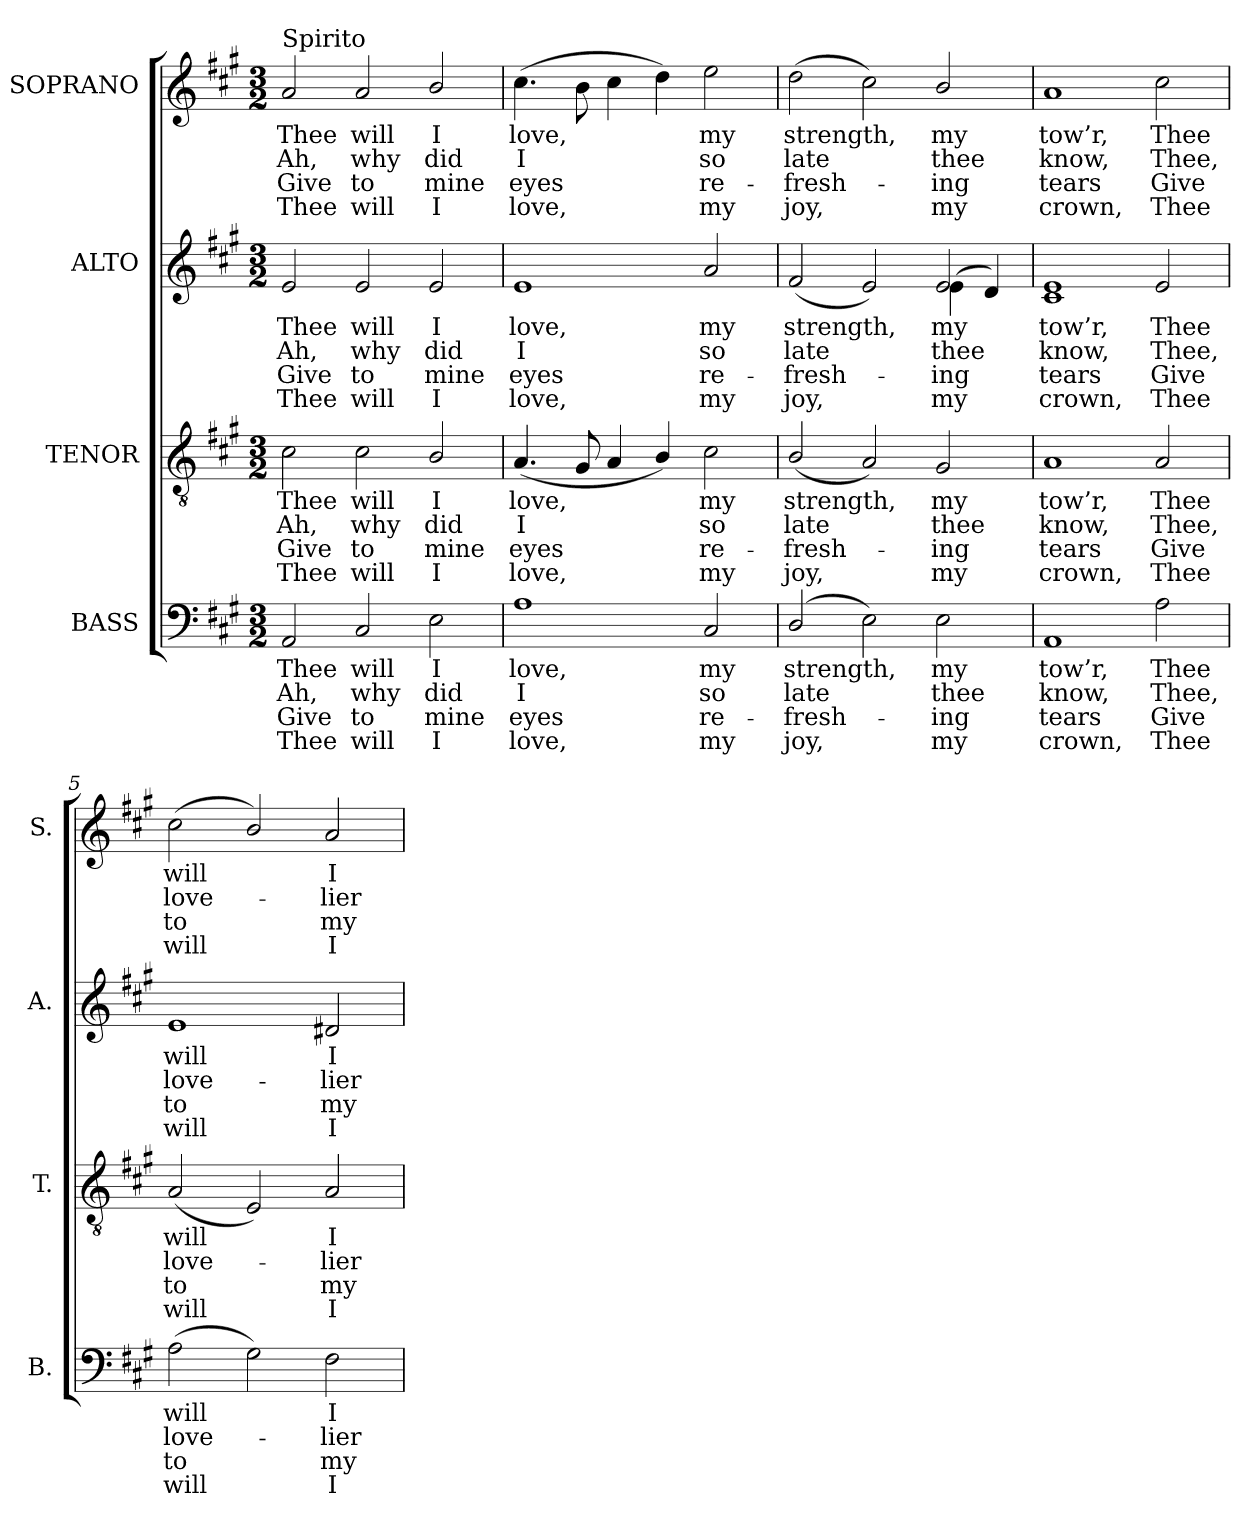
**kern	**text	**text	**text	**text	**kern	**text	**text	**text	**text	**kern	**text	**text	**text	**text	**kern	**text	**text	**text	**text
*part4	*part4	*part4	*part4	*part4	*part3	*part3	*part3	*part3	*part3	*part2	*part2	*part2	*part2	*part2	*part1	*part1	*part1	*part1	*part1
*staff4	*staff4	*staff4	*staff4	*staff4	*staff3	*staff3	*staff3	*staff3	*staff3	*staff2	*staff2	*staff2	*staff2	*staff2	*staff1	*staff1	*staff1	*staff1	*staff1
*I"BASS	*	*	*	*	*I"TENOR	*	*	*	*	*I"ALTO	*	*	*	*	*I"SOPRANO	*	*	*	*
*I'B.	*	*	*	*	*I'T.	*	*	*	*	*I'A.	*	*	*	*	*I'S.	*	*	*	*
!!LO:PB:g=z
*clefF4	*	*	*	*	*clefGv2	*	*	*	*	*clefG2	*	*	*	*	*clefG2	*	*	*	*
*	*	*	*	*	*ITrd7c12	*	*	*	*	*	*	*	*	*	*	*	*	*	*
*k[f#c#g#]	*	*	*	*	*k[f#c#g#]	*	*	*	*	*k[f#c#g#]	*	*	*	*	*k[f#c#g#]	*	*	*	*
*A:	*	*	*	*	*A:	*	*	*	*	*A:	*	*	*	*	*A:	*	*	*	*
*M3/2	*	*	*	*	*M3/2	*	*	*	*	*M3/2	*	*	*	*	*M3/2	*	*	*	*
=1	=1	=1	=1	=1	=1	=1	=1	=1	=1	=1	=1	=1	=1	=1	=1	=1	=1	=1	=1
!	!LO:LY:b:color=#000000	!LO:LY:b:color=#000000	!LO:LY:b:color=#000000	!LO:LY:b:color=#000000	!	!	!	!	!	!	!	!	!	!	!	!	!	!	!
!	!	!	!	!	!	!LO:LY:b:color=#000000	!LO:LY:b:color=#000000	!LO:LY:b:color=#000000	!LO:LY:b:color=#000000	!	!	!	!	!	!	!	!	!	!
!	!	!	!	!	!	!	!	!	!	!	!LO:LY:b:color=#000000	!LO:LY:b:color=#000000	!LO:LY:b:color=#000000	!LO:LY:b:color=#000000	!	!	!	!	!
!	!	!	!	!	!	!	!	!	!	!	!	!	!	!	!LO:TX:a:t=Spirito	!	!	!	!
!	!	!	!	!	!	!	!	!	!	!	!	!	!	!	!	!LO:LY:b:color=#000000	!LO:LY:b:color=#000000	!LO:LY:b:color=#000000	!LO:LY:b:color=#000000
2AAi/	Thee	Ah,	Give	Thee	2C#i\	Thee	Ah,	Give	Thee	2ei/	Thee	Ah,	Give	Thee	2ai/	Thee	Ah,	Give	Thee
!	!LO:LY:b:color=#000000	!LO:LY:b:color=#000000	!LO:LY:b:color=#000000	!LO:LY:b:color=#000000	!	!	!	!	!	!	!	!	!	!	!	!	!	!	!
!	!	!	!	!	!	!LO:LY:b:color=#000000	!LO:LY:b:color=#000000	!LO:LY:b:color=#000000	!LO:LY:b:color=#000000	!	!	!	!	!	!	!	!	!	!
!	!	!	!	!	!	!	!	!	!	!	!LO:LY:b:color=#000000	!LO:LY:b:color=#000000	!LO:LY:b:color=#000000	!LO:LY:b:color=#000000	!	!	!	!	!
!	!	!	!	!	!	!	!	!	!	!	!	!	!	!	!	!LO:LY:b:color=#000000	!LO:LY:b:color=#000000	!LO:LY:b:color=#000000	!LO:LY:b:color=#000000
2C#i/	will	why	to	will	2C#i\	will	why	to	will	2ei/	will	why	to	will	2ai/	will	why	to	will
!	!LO:LY:b:color=#000000	!LO:LY:b:color=#000000	!LO:LY:b:color=#000000	!LO:LY:b:color=#000000	!	!	!	!	!	!	!	!	!	!	!	!	!	!	!
!	!	!	!	!	!	!LO:LY:b:color=#000000	!LO:LY:b:color=#000000	!LO:LY:b:color=#000000	!LO:LY:b:color=#000000	!	!	!	!	!	!	!	!	!	!
!	!	!	!	!	!	!	!	!	!	!	!LO:LY:b:color=#000000	!LO:LY:b:color=#000000	!LO:LY:b:color=#000000	!LO:LY:b:color=#000000	!	!	!	!	!
!	!	!	!	!	!	!	!	!	!	!	!	!	!	!	!	!LO:LY:b:color=#000000	!LO:LY:b:color=#000000	!LO:LY:b:color=#000000	!LO:LY:b:color=#000000
2Ei\	I	did	mine	I	2BBi/	I	did	mine	I	2ei/	I	did	mine	I	2bi/	I	did	mine	I
=2	=2	=2	=2	=2	=2	=2	=2	=2	=2	=2	=2	=2	=2	=2	=2	=2	=2	=2	=2
!	!LO:LY:b:color=#000000	!LO:LY:b:color=#000000	!LO:LY:b:color=#000000	!LO:LY:b:color=#000000	!	!	!	!	!	!	!	!	!	!	!	!	!	!	!
!	!	!	!	!	!	!LO:LY:b:color=#000000	!LO:LY:b:color=#000000	!LO:LY:b:color=#000000	!LO:LY:b:color=#000000	!	!	!	!	!	!	!	!	!	!
!	!	!	!	!	!	!	!	!	!	!	!LO:LY:b:color=#000000	!LO:LY:b:color=#000000	!LO:LY:b:color=#000000	!LO:LY:b:color=#000000	!	!	!	!	!
!	!	!	!	!	!	!	!	!	!	!	!	!	!	!	!	!LO:LY:b:color=#000000	!LO:LY:b:color=#000000	!LO:LY:b:color=#000000	!LO:LY:b:color=#000000
1Ai	love,	I	eyes	love,	(4.AAi/	love,	I	eyes	love,	1ei	love,	I	eyes	love,	(4.cc#i\	love,	I	eyes	love,
.	.	.	.	.	8GG#i/	.	.	.	.	.	.	.	.	.	8bi\	.	.	.	.
.	.	.	.	.	4AAi/	.	.	.	.	.	.	.	.	.	4cc#i\	.	.	.	.
.	.	.	.	.	4BBi/)	.	.	.	.	.	.	.	.	.	4ddi\)	.	.	.	.
!	!LO:LY:b:color=#000000	!LO:LY:b:color=#000000	!LO:LY:b:color=#000000	!LO:LY:b:color=#000000	!	!	!	!	!	!	!	!	!	!	!	!	!	!	!
!	!	!	!	!	!	!LO:LY:b:color=#000000	!LO:LY:b:color=#000000	!LO:LY:b:color=#000000	!LO:LY:b:color=#000000	!	!	!	!	!	!	!	!	!	!
!	!	!	!	!	!	!	!	!	!	!	!LO:LY:b:color=#000000	!LO:LY:b:color=#000000	!LO:LY:b:color=#000000	!LO:LY:b:color=#000000	!	!	!	!	!
!	!	!	!	!	!	!	!	!	!	!	!	!	!	!	!	!LO:LY:b:color=#000000	!LO:LY:b:color=#000000	!LO:LY:b:color=#000000	!LO:LY:b:color=#000000
2C#i/	my	so	re-	-my	2C#i\	my	so	re-	-my	2ai/	my	so	re-	-my	2eei\	my	so	re-	-my
=3	=3	=3	=3	=3	=3	=3	=3	=3	=3	=3	=3	=3	=3	=3	=3	=3	=3	=3	=3
!	!LO:LY:b:color=#000000	!LO:LY:b:color=#000000	!LO:LY:b:color=#000000	!LO:LY:b:color=#000000	!	!	!	!	!	!	!	!	!	!	!	!	!	!	!
!	!	!	!	!	!	!LO:LY:b:color=#000000	!LO:LY:b:color=#000000	!LO:LY:b:color=#000000	!LO:LY:b:color=#000000	!	!	!	!	!	!	!	!	!	!
!	!	!	!	!	!	!	!	!	!	!	!LO:LY:b:color=#000000	!LO:LY:b:color=#000000	!LO:LY:b:color=#000000	!LO:LY:b:color=#000000	!	!	!	!	!
*	*	*	*	*	*	*	*	*	*	*^	*	*	*	*	*	*	*	*	*
!	!	!	!	!	!	!	!	!	!	!	!	!	!	!	!	!	!LO:LY:b:color=#000000	!LO:LY:b:color=#000000	!LO:LY:b:color=#000000	!LO:LY:b:color=#000000
(2Di/	strength,	late	fresh-	-joy,	(2BBi/	strength,	late	fresh-	-joy,	(2f#i/	1ryy	strength,	late	fresh-	-joy,	(2ddi\	strength,	late	fresh-	-joy,
2Ei\)	.	.	.	.	2AAi/)	.	.	.	.	2ei/)	.	.	.	.	.	2cc#i\)	.	.	.	.
!	!LO:LY:b:color=#000000	!LO:LY:b:color=#000000	!LO:LY:b:color=#000000	!LO:LY:b:color=#000000	!	!	!	!	!	!	!	!	!	!	!	!	!	!	!	!
!	!	!	!	!	!	!LO:LY:b:color=#000000	!LO:LY:b:color=#000000	!LO:LY:b:color=#000000	!LO:LY:b:color=#000000	!	!	!	!	!	!	!	!	!	!	!
!	!	!	!	!	!	!	!	!	!	!	!	!LO:LY:b:color=#000000	!LO:LY:b:color=#000000	!LO:LY:b:color=#000000	!LO:LY:b:color=#000000	!	!	!	!	!
!	!	!	!	!	!	!	!	!	!	!	!	!	!	!	!	!	!LO:LY:b:color=#000000	!LO:LY:b:color=#000000	!LO:LY:b:color=#000000	!LO:LY:b:color=#000000
2Ei\	my	thee	ing	my	2GG#i/	my	thee	ing	my	2ei/	(4ei\	my	thee	ing	my	2bi/	my	thee	ing	my
.	.	.	.	.	.	.	.	.	.	.	4di/)	.	.	.	.	.	.	.	.	.
=4	=4	=4	=4	=4	=4	=4	=4	=4	=4	=4	=4	=4	=4	=4	=4	=4	=4	=4	=4	=4
!	!LO:LY:b:color=#000000	!LO:LY:b:color=#000000	!LO:LY:b:color=#000000	!LO:LY:b:color=#000000	!	!	!	!	!	!	!	!	!	!	!	!	!	!	!	!
!	!	!	!	!	!	!LO:LY:b:color=#000000	!LO:LY:b:color=#000000	!LO:LY:b:color=#000000	!LO:LY:b:color=#000000	!	!	!	!	!	!	!	!	!	!	!
!	!	!	!	!	!	!	!	!	!	!	!	!LO:LY:b:color=#000000	!LO:LY:b:color=#000000	!LO:LY:b:color=#000000	!LO:LY:b:color=#000000	!	!	!	!	!
!	!	!	!	!	!	!	!	!	!	!	!	!	!	!	!	!	!LO:LY:b:color=#000000	!LO:LY:b:color=#000000	!LO:LY:b:color=#000000	!LO:LY:b:color=#000000
1AAi	tow’r,	know,	tears	crown,	1AAi	tow’r,	know,	tears	crown,	1ei	1c#i	tow’r,	know,	tears	crown,	1ai	tow’r,	know,	tears	crown,
!	!LO:LY:b:color=#000000	!LO:LY:b:color=#000000	!LO:LY:b:color=#000000	!LO:LY:b:color=#000000	!	!	!	!	!	!	!	!	!	!	!	!	!	!	!	!
!	!	!	!	!	!	!LO:LY:b:color=#000000	!LO:LY:b:color=#000000	!LO:LY:b:color=#000000	!LO:LY:b:color=#000000	!	!	!	!	!	!	!	!	!	!	!
!	!	!	!	!	!	!	!	!	!	!	!	!LO:LY:b:color=#000000	!LO:LY:b:color=#000000	!LO:LY:b:color=#000000	!LO:LY:b:color=#000000	!	!	!	!	!
!	!	!	!	!	!	!	!	!	!	!	!	!	!	!	!	!	!LO:LY:b:color=#000000	!LO:LY:b:color=#000000	!LO:LY:b:color=#000000	!LO:LY:b:color=#000000
2Ai\	Thee	Thee,	Give	Thee	2AAi/	Thee	Thee,	Give	Thee	2ei/	2ryy	Thee	Thee,	Give	Thee	2cc#i\	Thee	Thee,	Give	Thee
*	*	*	*	*	*	*	*	*	*	*v	*v	*	*	*	*	*	*	*	*	*
=5	=5	=5	=5	=5	=5	=5	=5	=5	=5	=5	=5	=5	=5	=5	=5	=5	=5	=5	=5
*	*	*	*	*	*	*	*	*	*	*^	*	*	*	*	*	*	*	*	*
!	!LO:LY:b:color=#000000	!LO:LY:b:color=#000000	!LO:LY:b:color=#000000	!LO:LY:b:color=#000000	!	!	!	!	!	!	!	!	!	!	!	!	!	!	!	!
*	*	*	*	*	*	*	*	*	*	*v	*v	*	*	*	*	*	*	*	*	*
*	*	*	*	*	*	*	*	*	*	*^	*	*	*	*	*	*	*	*	*
!	!	!	!	!	!	!LO:LY:b:color=#000000	!LO:LY:b:color=#000000	!LO:LY:b:color=#000000	!LO:LY:b:color=#000000	!	!	!	!	!	!	!	!	!	!	!
*	*	*	*	*	*	*	*	*	*	*v	*v	*	*	*	*	*	*	*	*	*
*	*	*	*	*	*	*	*	*	*	*^	*	*	*	*	*	*	*	*	*
!	!	!	!	!	!	!	!	!	!	!	!	!LO:LY:b:color=#000000	!LO:LY:b:color=#000000	!LO:LY:b:color=#000000	!LO:LY:b:color=#000000	!	!	!	!	!
*	*	*	*	*	*	*	*	*	*	*v	*v	*	*	*	*	*	*	*	*	*
*	*	*	*	*	*	*	*	*	*	*^	*	*	*	*	*	*	*	*	*
!	!	!	!	!	!	!	!	!	!	!	!	!	!	!	!	!	!LO:LY:b:color=#000000	!LO:LY:b:color=#000000	!LO:LY:b:color=#000000	!LO:LY:b:color=#000000
*	*	*	*	*	*	*	*	*	*	*v	*v	*	*	*	*	*	*	*	*	*
(2Ai\	will	love-	to	will	(2AAi/	will	love-	to	will	1ei	will	love-	to	will	(2cc#i\	will	love-	to	will
2G#i\)	.	.	.	.	2EEi/)	.	.	.	.	.	.	.	.	.	2bi/)	.	.	.	.
!	!LO:LY:b:color=#000000	!LO:LY:b:color=#000000	!LO:LY:b:color=#000000	!LO:LY:b:color=#000000	!	!	!	!	!	!	!	!	!	!	!	!	!	!	!
!	!	!	!	!	!	!LO:LY:b:color=#000000	!LO:LY:b:color=#000000	!LO:LY:b:color=#000000	!LO:LY:b:color=#000000	!	!	!	!	!	!	!	!	!	!
!	!	!	!	!	!	!	!	!	!	!	!LO:LY:b:color=#000000	!LO:LY:b:color=#000000	!LO:LY:b:color=#000000	!LO:LY:b:color=#000000	!	!	!	!	!
!	!	!	!	!	!	!	!	!	!	!	!	!	!	!	!	!LO:LY:b:color=#000000	!LO:LY:b:color=#000000	!LO:LY:b:color=#000000	!LO:LY:b:color=#000000
2F#i\	I	-lier	my	I	2AAi/	I	-lier	my	I	2d#Xi/	I	-lier	my	I	2ai/	I	-lier	my	I
=	=	=	=	=	=	=	=	=	=	=	=	=	=	=	=	=	=	=	=
*-	*-	*-	*-	*-	*-	*-	*-	*-	*-	*-	*-	*-	*-	*-	*-	*-	*-	*-	*-
